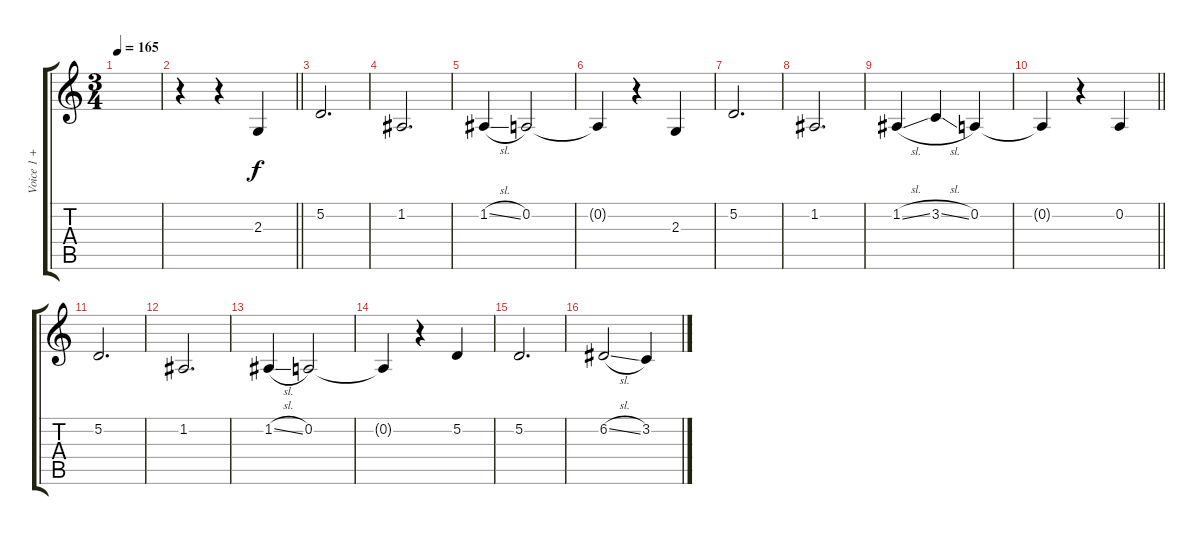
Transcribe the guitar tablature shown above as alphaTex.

\track ("Voice 1 + 2" "Voice 1 + ") {instrument englishhorn}
\staff {score tabs}
\tuning (D4 A3 F3 C3 G2 D2) {hide}
\ts (3 4)
\tempo 165
\clef g2
\ks c
|
\barLineRight lightlight
r.4 r.4 2.3.4 |
\section ("" "")
5.2.2{d} |
1.2.2{d} |
1.2{sl}.4 0.2.2 |
0.2{t}.4 r.4 2.3.4 |
5.2.2{d} |
1.2.2{d} |
1.2{sl}.4 3.2{sl}.4 0.2.4 |
\barLineRight lightlight
0.2{t}.4 r.4 0.2.4 |
\section ("" "")
5.2.2{d} |
1.2.2{d} |
1.2{sl}.4 0.2.2 |
0.2{t}.4 r.4 5.2.4 |
5.2.2{d} |
6.2{sl}.2 3.2.4
